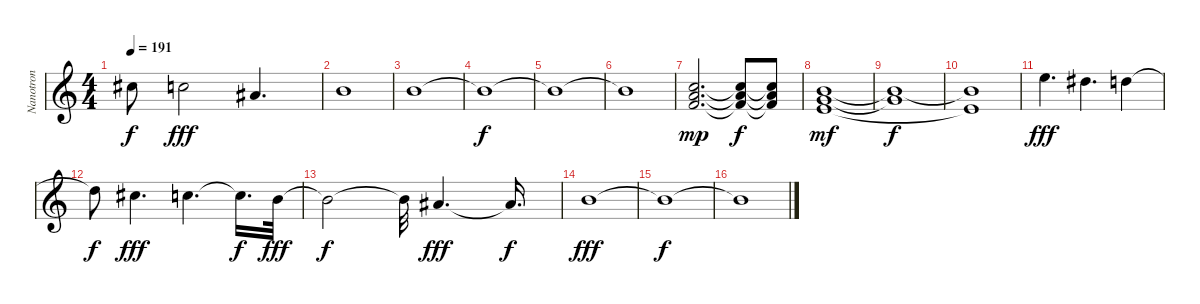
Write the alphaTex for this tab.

\track ("Nanotron" "Nanotron") {instrument stringensemble1}
\staff {score}
\tuning (E4 B3 G3 D3 A2 E2 B1) {hide}
\ts (4 4)
\tempo 191
\clef g2
\ks c
9.1{t}.8{dy f} 8.1.2{dy fff} 6.1.4{d} |
7.1.1 |
7.1.1 |
7.1{t}.1{dy f} |
7.1{t}.1 |
7.1{t}.1 |
(8.1 10.2 10.3).2{d dy mp} (8.1{t} 10.2{t} 10.3{t}).8{dy f} (8.1{t} 10.2{t} 10.3{t}).8 |
(7.1 8.2 9.3).1{dy mf} |
(7.1{t} 8.2{t}).1{dy f} |
(7.1{t} 9.3{t}).1 |
12.1.4{d dy fff} 11.1.4{d} 10.1.4 |
10.1{t}.8{dy f} 9.1.4{d dy fff} 8.1.4{d} 8.1{t}.16{d dy f} 7.1.32{dy fff} |
7.1{t}.2{dy f} 7.1{t}.32 6.1.4{d dy fff} 6.1{t}.16{d dy f} |
7.1.1{dy fff} |
7.1{t}.1{dy f} |
7.1{t}.1
